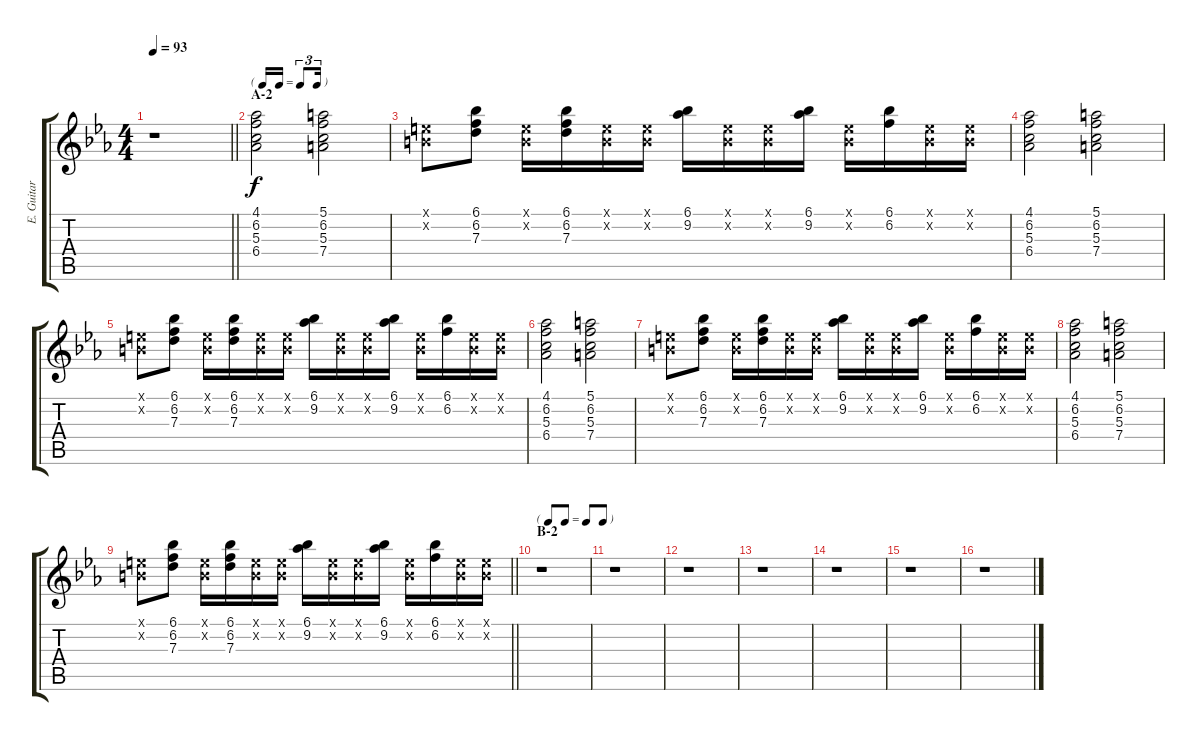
\track ("E. Guitar I" "E. Guitar ") {instrument electricguitarclean}
\staff {score tabs}
\tuning (E4 B3 G3 D3 A2 E2) {hide}
\ts (4 4)
\tempo 93
\clef g2
\barLineRight lightlight
\ks eb
r.1{dy f} |
\tf triplet16th
\section ("" "A-2")
(4.1 6.2 5.3 6.4).2 (5.1 6.2 5.3 7.4).2 |
(0.1{x} 0.2{x}).8 (6.1 6.2 7.3).8 (0.1{x} 0.2{x}).16 (6.1 6.2 7.3).16 (0.1{x} 0.2{x}).16 (0.1{x} 0.2{x}).16 (6.1 9.2).16 (0.1{x} 0.2{x}).16 (0.1{x} 0.2{x}).16 (6.1 9.2).16 (0.1{x} 0.2{x}).16 (6.1 6.2).16 (0.1{x} 0.2{x}).16 (0.1{x} 0.2{x}).16 |
(4.1 6.2 5.3 6.4).2 (5.1 6.2 5.3 7.4).2 |
(0.1{x} 0.2{x}).8 (6.1 6.2 7.3).8 (0.1{x} 0.2{x}).16 (6.1 6.2 7.3).16 (0.1{x} 0.2{x}).16 (0.1{x} 0.2{x}).16 (6.1 9.2).16 (0.1{x} 0.2{x}).16 (0.1{x} 0.2{x}).16 (6.1 9.2).16 (0.1{x} 0.2{x}).16 (6.1 6.2).16 (0.1{x} 0.2{x}).16 (0.1{x} 0.2{x}).16 |
(4.1 6.2 5.3 6.4).2 (5.1 6.2 5.3 7.4).2 |
(0.1{x} 0.2{x}).8 (6.1 6.2 7.3).8 (0.1{x} 0.2{x}).16 (6.1 6.2 7.3).16 (0.1{x} 0.2{x}).16 (0.1{x} 0.2{x}).16 (6.1 9.2).16 (0.1{x} 0.2{x}).16 (0.1{x} 0.2{x}).16 (6.1 9.2).16 (0.1{x} 0.2{x}).16 (6.1 6.2).16 (0.1{x} 0.2{x}).16 (0.1{x} 0.2{x}).16 |
(4.1 6.2 5.3 6.4).2 (5.1 6.2 5.3 7.4).2 |
\barLineRight lightlight
(0.1{x} 0.2{x}).8 (6.1 6.2 7.3).8 (0.1{x} 0.2{x}).16 (6.1 6.2 7.3).16 (0.1{x} 0.2{x}).16 (0.1{x} 0.2{x}).16 (6.1 9.2).16 (0.1{x} 0.2{x}).16 (0.1{x} 0.2{x}).16 (6.1 9.2).16 (0.1{x} 0.2{x}).16 (6.1 6.2).16 (0.1{x} 0.2{x}).16 (0.1{x} 0.2{x}).16 |
\tf none
\section ("" "B-2")
r.1 |
r.1 |
r.1 |
r.1 |
r.1 |
r.1 |
r.1
